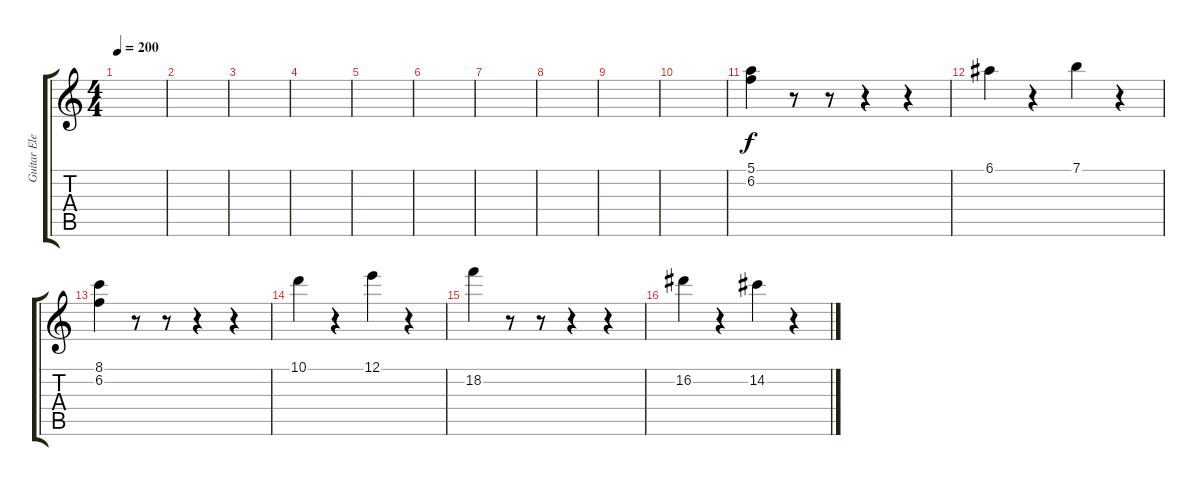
\track ("Guitar Electric" "Guitar Ele") {instrument electricguitarmuted}
\staff {score tabs}
\tuning (E4 B3 G3 D3 A2 E2) {hide}
\ts (4 4)
\tempo 200
\clef g2
\ks c
|
|
|
|
|
|
|
|
|
|
(5.1 6.2).4 r.8 r.8 r.4 r.4 |
6.1.4 r.4 7.1.4 r.4 |
(8.1 6.2).4 r.8 r.8 r.4 r.4 |
10.1.4 r.4 12.1.4 r.4 |
18.2.4 r.8 r.8 r.4 r.4 |
16.2.4 r.4 14.2.4 r.4
